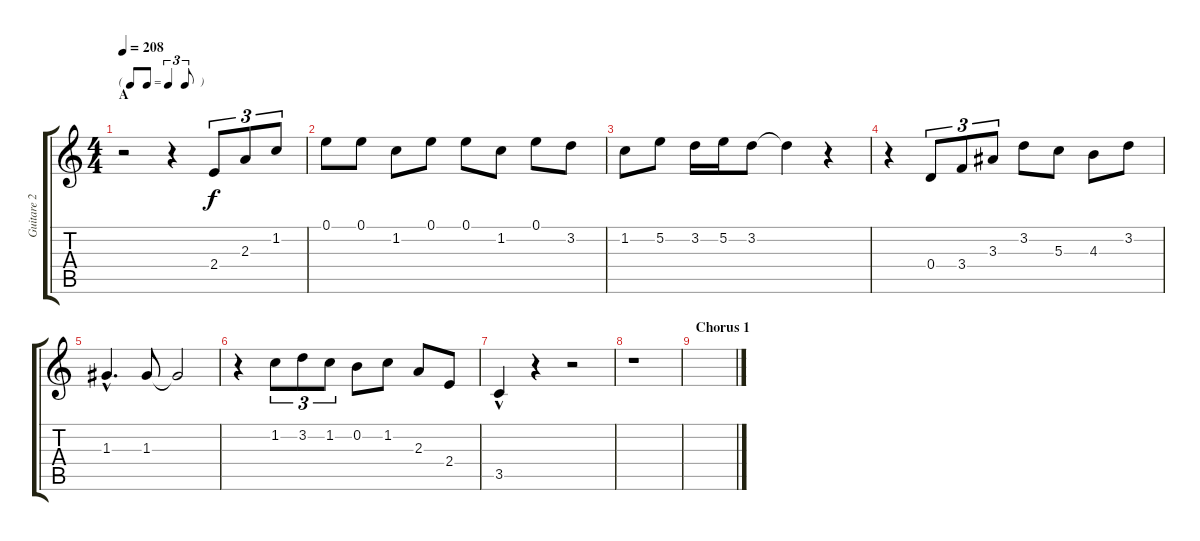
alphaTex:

\track ("Guitare 2" "Guitare 2") {instrument acousticguitarsteel}
\staff {score tabs}
\tuning (E4 B3 G3 D3 A2 E2) {hide}
\ts (4 4)
\tf triplet8th
\section ("" "A")
\tempo 208
\clef g2
\ks c
r.2{dy f} r.4 2.4.8{tu (3 2)} 2.3.8{tu (3 2)} 1.2.8{tu (3 2)} |
0.1.8 0.1.8 1.2.8 0.1.8 0.1.8 1.2.8 0.1.8 3.2.8 |
1.2.8 5.2.8 3.2.16 5.2.16 3.2.8 3.2{t}.4 r.4 |
r.4 0.4.8{tu (3 2)} 3.4.8{tu (3 2)} 3.3.8{tu (3 2)} 3.2.8 5.3.8 4.3.8 3.2.8 |
1.3{hac}.4{d} 1.3.8 1.3{t}.2 |
r.4 1.2.8{tu (3 2)} 3.2.8{tu (3 2)} 1.2.8{tu (3 2)} 0.2.8 1.2.8 2.3.8 2.4.8 |
3.5{hac}.4 r.4 r.2 |
r.1 |
\section ("" "Chorus 1")
